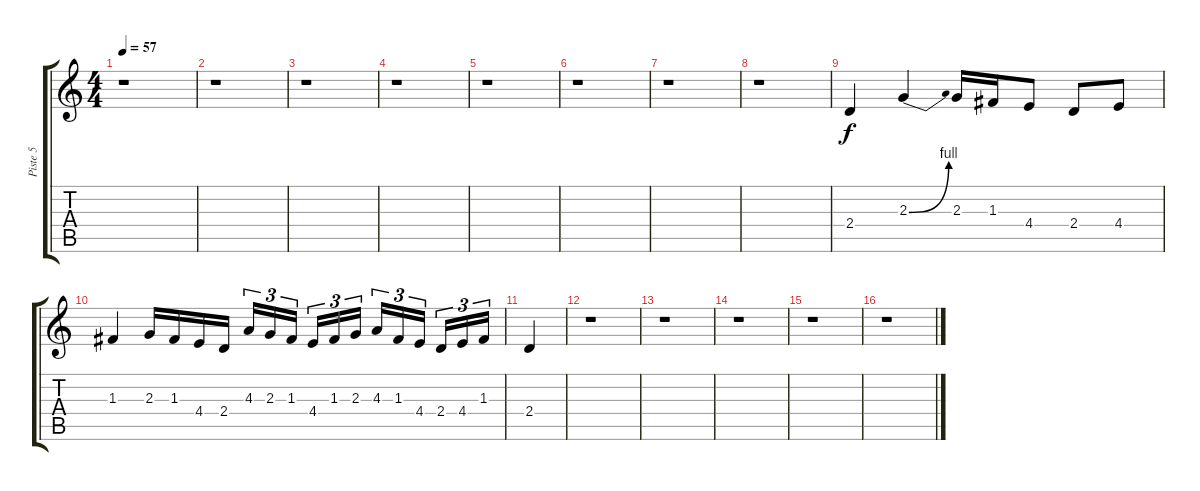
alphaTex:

\track ("Piste 5" "Piste 5") {instrument electricguitarclean}
\staff {score tabs}
\tuning (D4 A3 F3 C3 G2 D2) {hide}
\ts (4 4)
\tempo 57
\clef g2
\ks c
r.1{dy f instrument electricguitarclean} |
r.1 |
r.1 |
r.1 |
r.1 |
r.1 |
r.1 |
r.1 |
2.4.4 2.3{be (bend 0 0 60 4)}.4 2.3.16 1.3.16 4.4.8 2.4.8 4.4.8 |
1.3.4 2.3.16 1.3.16 4.4.16 2.4.16 4.3.16{tu (3 2)} 2.3.16{tu (3 2)} 1.3.16{tu (3 2)} 4.4.16{tu (3 2)} 1.3.16{tu (3 2)} 2.3.16{tu (3 2)} 4.3.16{tu (3 2)} 1.3.16{tu (3 2)} 4.4.16{tu (3 2)} 2.4.16{tu (3 2)} 4.4.16{tu (3 2)} 1.3.16{tu (3 2)} |
2.4.4 |
r.1 |
r.1 |
r.1 |
r.1 |
r.1
